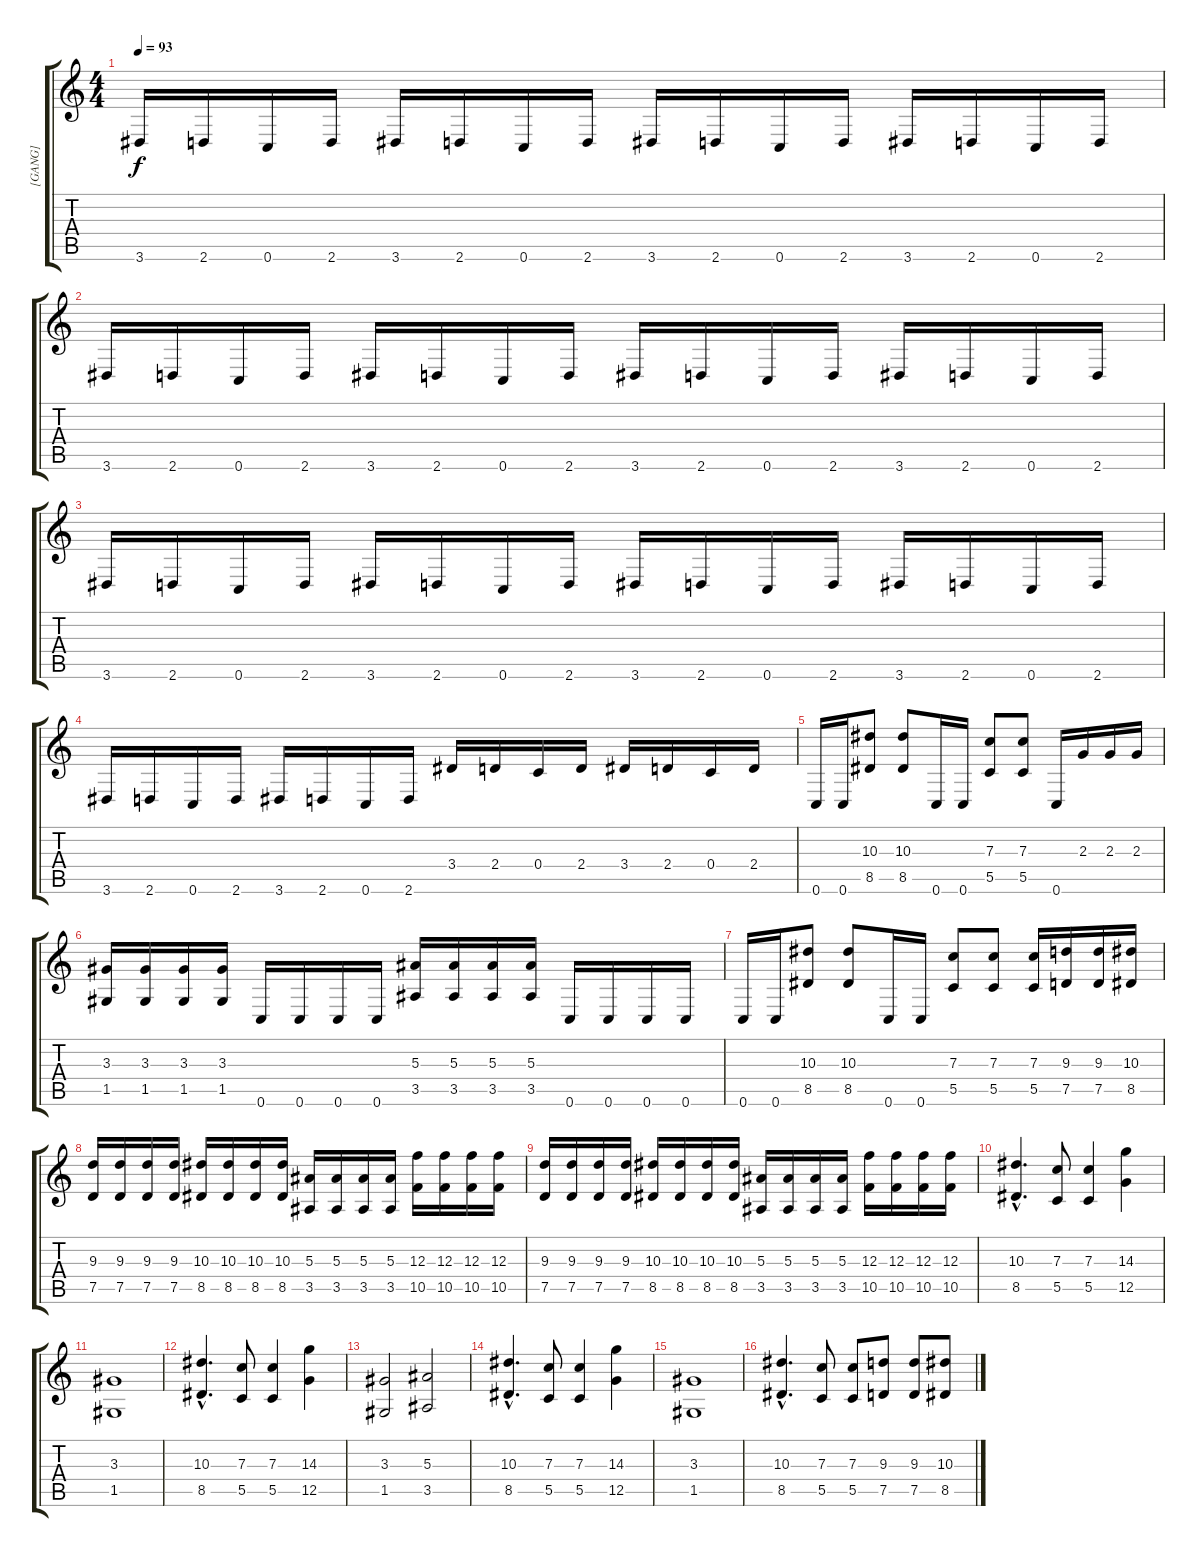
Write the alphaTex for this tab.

\track ("[GANG]" "[GANG]") {instrument distortionguitar}
\staff {score tabs}
\tuning (D4 A3 F3 C3 G2 C2) {hide}
\ts (4 4)
\tempo 93
\clef g2
\ks c
3.6.16{dy f} 2.6.16 0.6.16 2.6.16 3.6.16 2.6.16 0.6.16 2.6.16 3.6.16 2.6.16 0.6.16 2.6.16 3.6.16 2.6.16 0.6.16 2.6.16 |
3.6.16 2.6.16 0.6.16 2.6.16 3.6.16 2.6.16 0.6.16 2.6.16 3.6.16 2.6.16 0.6.16 2.6.16 3.6.16 2.6.16 0.6.16 2.6.16 |
3.6.16 2.6.16 0.6.16 2.6.16 3.6.16 2.6.16 0.6.16 2.6.16 3.6.16 2.6.16 0.6.16 2.6.16 3.6.16 2.6.16 0.6.16 2.6.16 |
3.6.16 2.6.16 0.6.16 2.6.16 3.6.16 2.6.16 0.6.16 2.6.16 3.4.16 2.4.16 0.4.16 2.4.16 3.4.16 2.4.16 0.4.16 2.4.16 |
0.6.16 0.6.16 (10.3 8.5).8 (10.3 8.5).8 0.6.16 0.6.16 (7.3 5.5).8 (7.3 5.5).8 0.6.16 2.3.16 2.3.16 2.3.16 |
(3.3 1.5).16 (3.3 1.5).16 (3.3 1.5).16 (3.3 1.5).16 0.6.16 0.6.16 0.6.16 0.6.16 (5.3 3.5).16 (5.3 3.5).16 (5.3 3.5).16 (5.3 3.5).16 0.6.16 0.6.16 0.6.16 0.6.16 |
0.6.16 0.6.16 (10.3 8.5).8 (10.3 8.5).8 0.6.16 0.6.16 (7.3 5.5).8 (7.3 5.5).8 (7.3 5.5).16 (9.3 7.5).16 (9.3 7.5).16 (10.3 8.5).16 |
(9.3 7.5).16 (9.3 7.5).16 (9.3 7.5).16 (9.3 7.5).16 (10.3 8.5).16 (10.3 8.5).16 (10.3 8.5).16 (10.3 8.5).16 (5.3 3.5).16 (5.3 3.5).16 (5.3 3.5).16 (5.3 3.5).16 (12.3 10.5).16 (12.3 10.5).16 (12.3 10.5).16 (12.3 10.5).16 |
(9.3 7.5).16 (9.3 7.5).16 (9.3 7.5).16 (9.3 7.5).16 (10.3 8.5).16 (10.3 8.5).16 (10.3 8.5).16 (10.3 8.5).16 (5.3 3.5).16 (5.3 3.5).16 (5.3 3.5).16 (5.3 3.5).16 (12.3 10.5).16 (12.3 10.5).16 (12.3 10.5).16 (12.3 10.5).16 |
(10.3{hac} 8.5{hac}).4{d} (7.3 5.5).8 (7.3 5.5).4 (14.3 12.5).4 |
(3.3 1.5).1 |
(10.3{hac} 8.5{hac}).4{d} (7.3 5.5).8 (7.3 5.5).4 (14.3 12.5).4 |
(3.3 1.5).2 (5.3 3.5).2 |
(10.3{hac} 8.5{hac}).4{d} (7.3 5.5).8 (7.3 5.5).4 (14.3 12.5).4 |
(3.3 1.5).1 |
(10.3{hac} 8.5{hac}).4{d} (7.3 5.5).8 (7.3 5.5).8 (9.3 7.5).8 (9.3 7.5).8 (10.3 8.5).8
